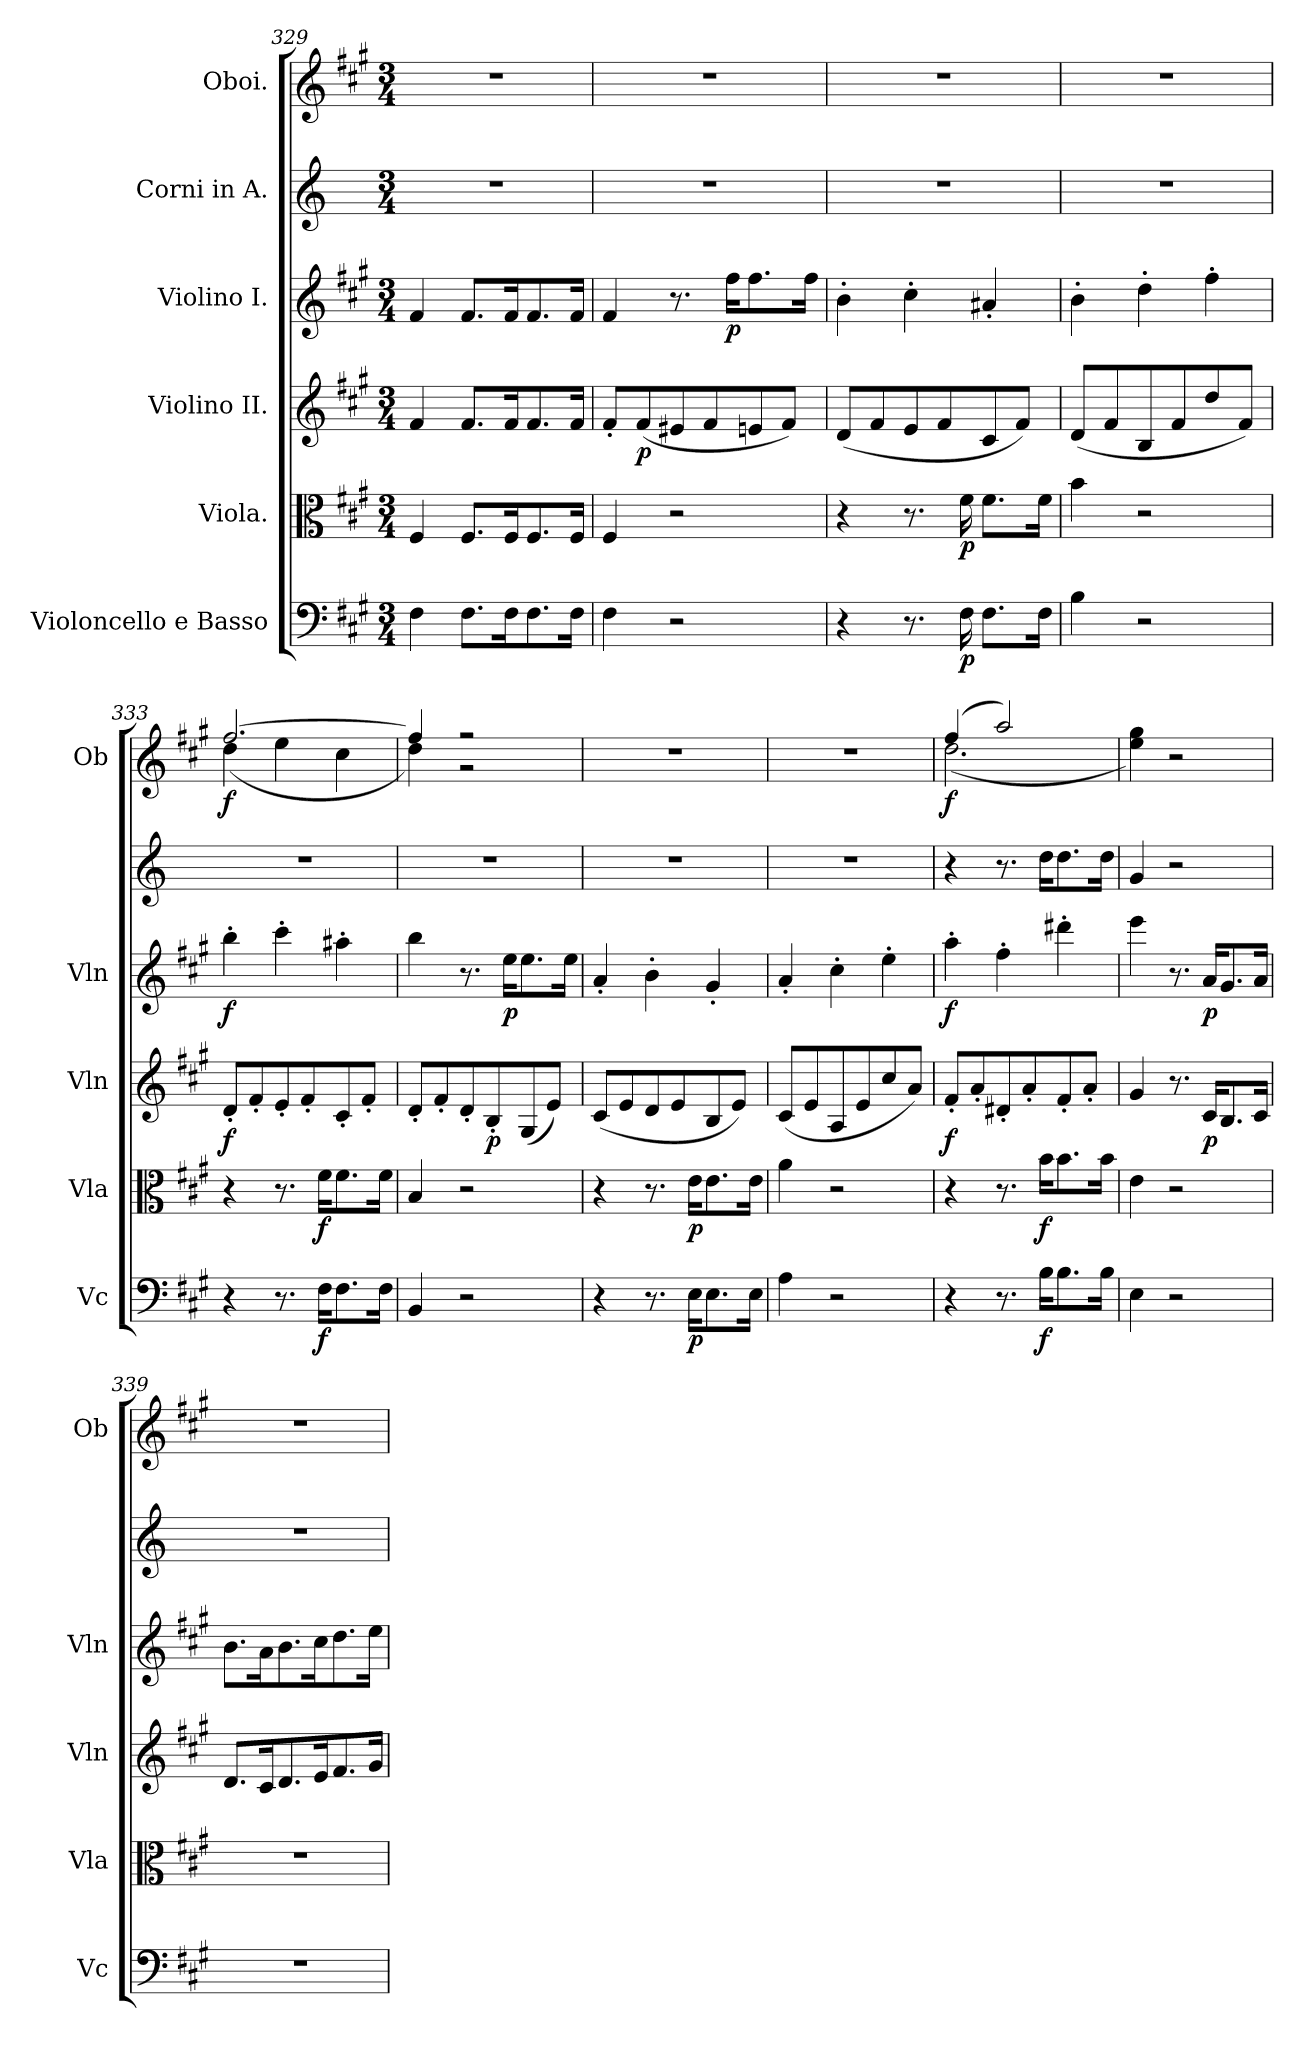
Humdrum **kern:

**kern	**dynam	**kern	**dynam	**kern	**dynam	**kern	**dynam	**kern	**kern	**dynam
*part6	*part6	*part5	*part5	*part4	*part4	*part3	*part3	*part2	*part1	*part1
*staff6	*staff6	*staff5	*staff5	*staff4	*staff4	*staff3	*staff3	*staff2	*staff1	*staff1
*I"Violoncello e Basso	*	*I"Viola.	*	*I"Violino II.	*	*I"Violino I.	*	*I"Corni in A.	*I"Oboi.	*
*I'Vc	*	*I'Vla	*	*I'Vln	*	*I'Vln	*	*	*I'Ob	*
*clefF4	*	*clefC3	*	*clefG2	*	*clefG2	*	*clefG2	*clefG2	*
*	*	*	*	*	*	*	*	*ITrd2c3	*	*
*k[f#c#g#]	*	*k[f#c#g#]	*	*k[f#c#g#]	*	*k[f#c#g#]	*	*k[f#c#g#]	*k[f#c#g#]	*
*M3/4	*	*M3/4	*	*M3/4	*	*M3/4	*	*M3/4	*M3/4	*
=329	=329	=329	=329	=329	=329	=329	=329	=329	=329	=329
4F#\	.	4F#/	.	4f#/	.	4f#/	.	2.r	2.r	.
8.F#\L	.	8.F#/L	.	8.f#/L	.	8.f#/L	.	.	.	.
16F#\K	.	16F#/K	.	16f#/K	.	16f#/K	.	.	.	.
8.F#\	.	8.F#/	.	8.f#/	.	8.f#/	.	.	.	.
16F#\Jk	.	16F#/Jk	.	16f#/Jk	.	16f#/Jk	.	.	.	.
=330	=330	=330	=330	=330	=330	=330	=330	=330	=330	=330
4F#\	.	4F#/	.	8f#'/L	.	4f#/	.	2.r	2.r	.
!	!	!	!	!	!LO:DY:b	!	!	!	!	!
.	.	.	.	(<8f#/	p	.	.	.	.	.
2r	.	2r	.	8e#X/	.	8.r	.	.	.	.
.	.	.	.	8f#/	.	.	.	.	.	.
!	!	!	!	!	!	!	!LO:DY:b	!	!	!
.	.	.	.	.	.	16ff#\KL	p	.	.	.
.	.	.	.	8en/	.	8.ff#\	.	.	.	.
.	.	.	.	8f#/J)	.	.	.	.	.	.
.	.	.	.	.	.	16ff#\Jk	.	.	.	.
!!LO:LB:g=z
=331	=331	=331	=331	=331	=331	=331	=331	=331	=331	=331
4r	.	4r	.	(<8d/L	.	4b'\	.	2.r	2.r	.
.	.	.	.	8f#/	.	.	.	.	.	.
8.r	.	8.r	.	8e/	.	4cc#'\	.	.	.	.
.	.	.	.	8f#/	.	.	.	.	.	.
!	!LO:DY:b	!	!LO:DY:b	!	!	!	!	!	!	!
16F#\	p	16f#\	p	.	.	.	.	.	.	.
8.F#\L	.	8.f#\L	.	8c#/	.	4a#X'/	.	.	.	.
.	.	.	.	8f#/J)	.	.	.	.	.	.
16F#\Jk	.	16f#\Jk	.	.	.	.	.	.	.	.
=332	=332	=332	=332	=332	=332	=332	=332	=332	=332	=332
4B\	.	4b\	.	(<8d/L	.	4b'\	.	2.r	2.r	.
.	.	.	.	8f#/	.	.	.	.	.	.
2r	.	2r	.	8B/	.	4dd'\	.	.	.	.
.	.	.	.	8f#/	.	.	.	.	.	.
.	.	.	.	8dd/	.	4ff#'\	.	.	.	.
.	.	.	.	8f#/J)	.	.	.	.	.	.
=333	=333	=333	=333	=333	=333	=333	=333	=333	=333	=333
*	*	*	*	*	*	*	*	*	*^	*
!	!	!	!	!	!LO:DY:b	!	!LO:DY:b	!	!	!	!LO:DY:b
4r	.	4r	.	8d'/L	f	4bb'\	f	2.r	[2.ff#/	(<4dd\	f
.	.	.	.	8f#'/	.	.	.	.	.	.	.
8.r	.	8.r	.	8e'/	.	4ccc#'\	.	.	.	4ee\	.
.	.	.	.	8f#'/	.	.	.	.	.	.	.
!	!LO:DY:b	!	!LO:DY:b	!	!	!	!	!	!	!	!
16F#\KL	f	16f#\KL	f	.	.	.	.	.	.	.	.
8.F#\	.	8.f#\	.	8c#'/	.	4aa#X'\	.	.	.	4cc#\	.
.	.	.	.	8f#'/J	.	.	.	.	.	.	.
16F#\Jk	.	16f#\Jk	.	.	.	.	.	.	.	.	.
=334	=334	=334	=334	=334	=334	=334	=334	=334	=334	=334	=334
4BB/	.	4B/	.	8d'/L	.	4bb\	.	2.r	4ff#/]	4dd\)	.
.	.	.	.	8f#'/	.	.	.	.	.	.	.
2r	.	2r	.	8d'/	.	8.r	.	.	2r	2r	.
!	!	!	!	!	!LO:DY:b	!	!	!	!	!	!
.	.	.	.	8B'/	p	.	.	.	.	.	.
!	!	!	!	!	!	!	!LO:DY:b	!	!	!	!
.	.	.	.	.	.	16ee\KL	p	.	.	.	.
.	.	.	.	(<8G#/	.	8.ee\	.	.	.	.	.
.	.	.	.	8e/J)	.	.	.	.	.	.	.
.	.	.	.	.	.	16ee\Jk	.	.	.	.	.
*	*	*	*	*	*	*	*	*	*v	*v	*
=335	=335	=335	=335	=335	=335	=335	=335	=335	=335	=335
4r	.	4r	.	(<8c#/L	.	4a'/	.	2.r	2.r	.
.	.	.	.	8e/	.	.	.	.	.	.
8.r	.	8.r	.	8d/	.	4b'\	.	.	.	.
.	.	.	.	8e/	.	.	.	.	.	.
!	!LO:DY:b	!	!LO:DY:b	!	!	!	!	!	!	!
16E\KL	p	16e\KL	p	.	.	.	.	.	.	.
8.E\	.	8.e\	.	8B/	.	4g#'/	.	.	.	.
.	.	.	.	8e/J)	.	.	.	.	.	.
16E\Jk	.	16e\Jk	.	.	.	.	.	.	.	.
!!LO:PB:g=z
=336	=336	=336	=336	=336	=336	=336	=336	=336	=336	=336
4A\	.	4a\	.	(<8c#/L	.	4a'/	.	2.r	2.r	.
.	.	.	.	8e/	.	.	.	.	.	.
2r	.	2r	.	8A/	.	4cc#'\	.	.	.	.
.	.	.	.	8e/	.	.	.	.	.	.
.	.	.	.	8cc#/	.	4ee'\	.	.	.	.
.	.	.	.	8a/J)	.	.	.	.	.	.
=337	=337	=337	=337	=337	=337	=337	=337	=337	=337	=337
*	*	*	*	*	*	*	*	*	*^	*
!	!	!	!	!	!LO:DY:b	!	!LO:DY:b	!	!	!	!LO:DY:b
4r	.	4r	.	8f#'/L	f	4aa'\	f	4r	(>4ff#/	(<2.dd\	f
.	.	.	.	8a'/	.	.	.	.	.	.	.
8.r	.	8.r	.	8d#X'/	.	4ff#'\	.	8.r	2aa/)	.	.
.	.	.	.	8a'/	.	.	.	.	.	.	.
!	!LO:DY:b	!	!LO:DY:b	!	!	!	!	!	!	!	!
16B\KL	f	16b\KL	f	.	.	.	.	16b\KL	.	.	.
8.B\	.	8.b\	.	8f#'/	.	4ddd#X'\	.	8.b\	.	.	.
.	.	.	.	8a'/J	.	.	.	.	.	.	.
16B\Jk	.	16b\Jk	.	.	.	.	.	16b\Jk	.	.	.
*	*	*	*	*	*	*	*	*	*v	*v	*
=338	=338	=338	=338	=338	=338	=338	=338	=338	=338	=338
4E\	.	4e\	.	4g#/	.	4eee\	.	4e/	4ee\ 4gg#\)	.
2r	.	2r	.	8.r	.	8.r	.	2r	2r	.
!	!	!	!	!	!LO:DY:b	!	!LO:DY:b	!	!	!
.	.	.	.	16c#/KL	p	16a/KL	p	.	.	.
.	.	.	.	8.B/	.	8.g#/	.	.	.	.
.	.	.	.	16c#/Jk	.	16a/Jk	.	.	.	.
=339	=339	=339	=339	=339	=339	=339	=339	=339	=339	=339
2.r	.	2.r	.	8.d/L	.	8.b\L	.	2.r	2.r	.
.	.	.	.	16c#/K	.	16a\K	.	.	.	.
.	.	.	.	8.d/	.	8.b\	.	.	.	.
.	.	.	.	16e/K	.	16cc#\K	.	.	.	.
.	.	.	.	8.f#/	.	8.dd\	.	.	.	.
.	.	.	.	16g#/Jk	.	16ee\Jk	.	.	.	.
=	=	=	=	=	=	=	=	=	=	=
*-	*-	*-	*-	*-	*-	*-	*-	*-	*-	*-
